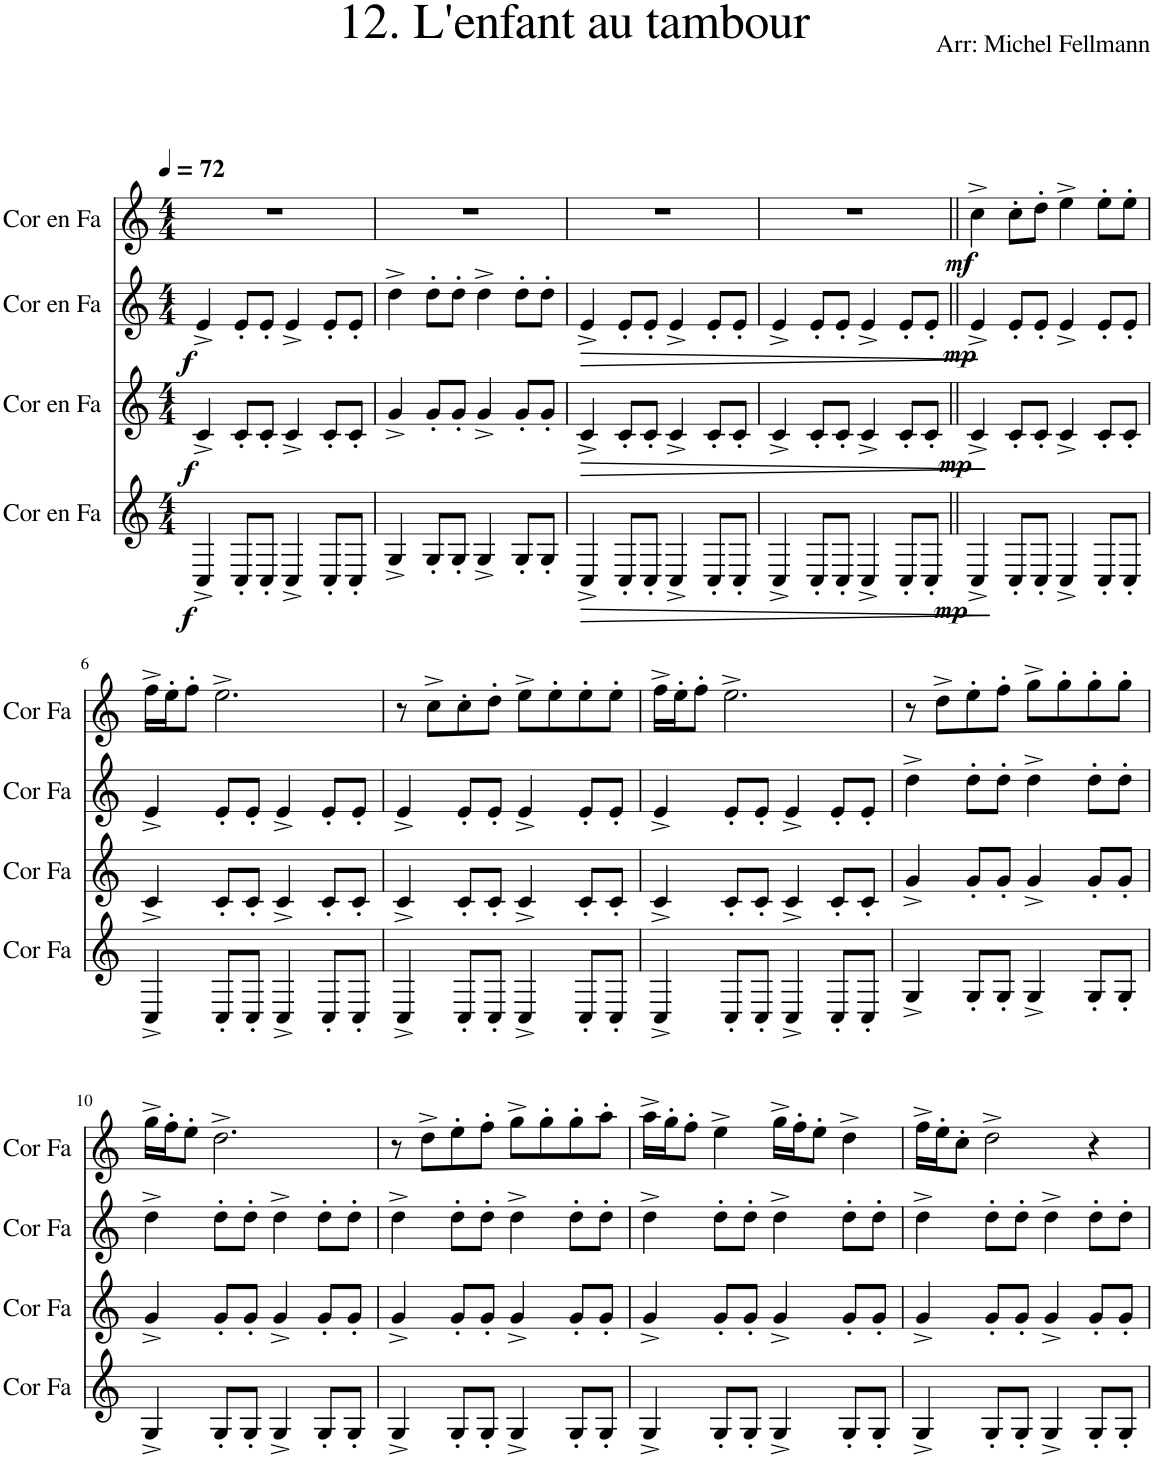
**kern	**dynam	**kern	**dynam	**kern	**dynam	**kern	**dynam
*part4	*part4	*part3	*part3	*part2	*part2	*part1	*part1
*staff4	*staff4	*staff3	*staff3	*staff2	*staff2	*staff1	*staff1
*I"Cor en Fa	*	*I"Cor en Fa	*	*I"Cor en Fa	*	*I"Cor en Fa	*
*I'Cor Fa	*	*I'Cor Fa	*	*I'Cor Fa	*	*I'Cor Fa	*
*clefG2	*	*clefG2	*	*clefG2	*	*clefG2	*
*Trd4c7	*	*Trd4c7	*	*Trd4c7	*	*Trd4c7	*
*k[]	*	*k[]	*	*k[]	*	*k[]	*
*M4/4	*	*M4/4	*	*M4/4	*	*M4/4	*
*MM72	*	*MM72	*	*MM72	*	*MM72	*
=1	=1	=1	=1	=1	=1	=1	=1
!	!LO:DY:b	!	!LO:DY:b	!	!LO:DY:b	!	!
4C^/	f	4c^/	f	4e^/	f	1r	.
8C'/L	.	8c'/L	.	8e'/L	.	.	.
8C'/J	.	8c'/J	.	8e'/J	.	.	.
4C^/	.	4c^/	.	4e^/	.	.	.
8C'/L	.	8c'/L	.	8e'/L	.	.	.
8C'/J	.	8c'/J	.	8e'/J	.	.	.
=2	=2	=2	=2	=2	=2	=2	=2
4G^/	.	4g^/	.	4dd^\	.	1r	.
8G'/L	.	8g'/L	.	8dd'\L	.	.	.
8G'/J	.	8g'/J	.	8dd'\J	.	.	.
4G^/	.	4g^/	.	4dd^\	.	.	.
8G'/L	.	8g'/L	.	8dd'\L	.	.	.
8G'/J	.	8g'/J	.	8dd'\J	.	.	.
=3	=3	=3	=3	=3	=3	=3	=3
!	!LO:HP:b	!	!LO:HP:b	!	!LO:HP:b	!	!
4C^/	>	4c^/	>	4e^/	>	1r	.
8C'/L	.	8c'/L	.	8e'/L	.	.	.
8C'/J	.	8c'/J	.	8e'/J	.	.	.
4C^/	.	4c^/	.	4e^/	.	.	.
8C'/L	.	8c'/L	.	8e'/L	.	.	.
8C'/J	.	8c'/J	.	8e'/J	.	.	.
.	]	.	]	.	]	.	.
=4	=4	=4	=4	=4	=4	=4	=4
4C^/	.	4c^/	.	4e^/	.	1r	.
8C'/L	.	8c'/L	.	8e'/L	.	.	.
8C'/J	.	8c'/J	.	8e'/J	.	.	.
4C^/	.	4c^/	.	4e^/	.	.	.
8C'/L	.	8c'/L	.	8e'/L	.	.	.
8C'/J	.	8c'/J	.	8e'/J	.	.	.
=5||	=5||	=5||	=5||	=5||	=5||	=5||	=5||
!	!LO:DY:b	!	!LO:DY:b	!	!LO:DY:b	!	!LO:DY:b
4C^/	mp	4c^/	mp	4e^/	mp	4cc^\	mf
8C'/L	.	8c'/L	.	8e'/L	.	8cc'\L	.
8C'/J	.	8c'/J	.	8e'/J	.	8dd'\J	.
4C^/	.	4c^/	.	4e^/	.	4ee^\	.
8C'/L	.	8c'/L	.	8e'/L	.	8ee'\L	.
8C'/J	.	8c'/J	.	8e'/J	.	8ee'\J	.
!!LO:LB:g=z
=6	=6	=6	=6	=6	=6	=6	=6
4C^/	.	4c^/	.	4e^/	.	16ff^\LL	.
.	.	.	.	.	.	16ee'\J	.
.	.	.	.	.	.	8ff'\J	.
8C'/L	.	8c'/L	.	8e'/L	.	2.ee^\	.
8C'/J	.	8c'/J	.	8e'/J	.	.	.
4C^/	.	4c^/	.	4e^/	.	.	.
8C'/L	.	8c'/L	.	8e'/L	.	.	.
8C'/J	.	8c'/J	.	8e'/J	.	.	.
=7	=7	=7	=7	=7	=7	=7	=7
4C^/	.	4c^/	.	4e^/	.	8r	.
.	.	.	.	.	.	8cc^\L	.
8C'/L	.	8c'/L	.	8e'/L	.	8cc'\	.
8C'/J	.	8c'/J	.	8e'/J	.	8dd'\J	.
4C^/	.	4c^/	.	4e^/	.	8ee^\L	.
.	.	.	.	.	.	8ee'\	.
8C'/L	.	8c'/L	.	8e'/L	.	8ee'\	.
8C'/J	.	8c'/J	.	8e'/J	.	8ee'\J	.
=8	=8	=8	=8	=8	=8	=8	=8
4C^/	.	4c^/	.	4e^/	.	16ff^\LL	.
.	.	.	.	.	.	16ee'\J	.
.	.	.	.	.	.	8ff'\J	.
8C'/L	.	8c'/L	.	8e'/L	.	2.ee^\	.
8C'/J	.	8c'/J	.	8e'/J	.	.	.
4C^/	.	4c^/	.	4e^/	.	.	.
8C'/L	.	8c'/L	.	8e'/L	.	.	.
8C'/J	.	8c'/J	.	8e'/J	.	.	.
=9	=9	=9	=9	=9	=9	=9	=9
4G^/	.	4g^/	.	4dd^\	.	8r	.
.	.	.	.	.	.	8dd^\L	.
8G'/L	.	8g'/L	.	8dd'\L	.	8ee'\	.
8G'/J	.	8g'/J	.	8dd'\J	.	8ff'\J	.
4G^/	.	4g^/	.	4dd^\	.	8gg^\L	.
.	.	.	.	.	.	8gg'\	.
8G'/L	.	8g'/L	.	8dd'\L	.	8gg'\	.
8G'/J	.	8g'/J	.	8dd'\J	.	8gg'\J	.
!!LO:LB:g=z
=10	=10	=10	=10	=10	=10	=10	=10
4G^/	.	4g^/	.	4dd^\	.	16gg^\LL	.
.	.	.	.	.	.	16ff'\J	.
.	.	.	.	.	.	8ee'\J	.
8G'/L	.	8g'/L	.	8dd'\L	.	2.dd^\	.
8G'/J	.	8g'/J	.	8dd'\J	.	.	.
4G^/	.	4g^/	.	4dd^\	.	.	.
8G'/L	.	8g'/L	.	8dd'\L	.	.	.
8G'/J	.	8g'/J	.	8dd'\J	.	.	.
=11	=11	=11	=11	=11	=11	=11	=11
4G^/	.	4g^/	.	4dd^\	.	8r	.
.	.	.	.	.	.	8dd^\L	.
8G'/L	.	8g'/L	.	8dd'\L	.	8ee'\	.
8G'/J	.	8g'/J	.	8dd'\J	.	8ff'\J	.
4G^/	.	4g^/	.	4dd^\	.	8gg^\L	.
.	.	.	.	.	.	8gg'\	.
8G'/L	.	8g'/L	.	8dd'\L	.	8gg'\	.
8G'/J	.	8g'/J	.	8dd'\J	.	8aa'\J	.
=12	=12	=12	=12	=12	=12	=12	=12
4G^/	.	4g^/	.	4dd^\	.	16aa^\LL	.
.	.	.	.	.	.	16gg'\J	.
.	.	.	.	.	.	8ff'\J	.
8G'/L	.	8g'/L	.	8dd'\L	.	4ee^\	.
8G'/J	.	8g'/J	.	8dd'\J	.	.	.
4G^/	.	4g^/	.	4dd^\	.	16gg^\LL	.
.	.	.	.	.	.	16ff'\J	.
.	.	.	.	.	.	8ee'\J	.
8G'/L	.	8g'/L	.	8dd'\L	.	4dd^\	.
8G'/J	.	8g'/J	.	8dd'\J	.	.	.
=13	=13	=13	=13	=13	=13	=13	=13
4G^/	.	4g^/	.	4dd^\	.	16ff^\LL	.
.	.	.	.	.	.	16ee'\J	.
.	.	.	.	.	.	8cc'\J	.
8G'/L	.	8g'/L	.	8dd'\L	.	2dd^\	.
8G'/J	.	8g'/J	.	8dd'\J	.	.	.
4G^/	.	4g^/	.	4dd^\	.	.	.
8G'/L	.	8g'/L	.	8dd'\L	.	4r	.
8G'/J	.	8g'/J	.	8dd'\J	.	.	.
=	=	=	=	=	=	=	=
*-	*-	*-	*-	*-	*-	*-	*-
